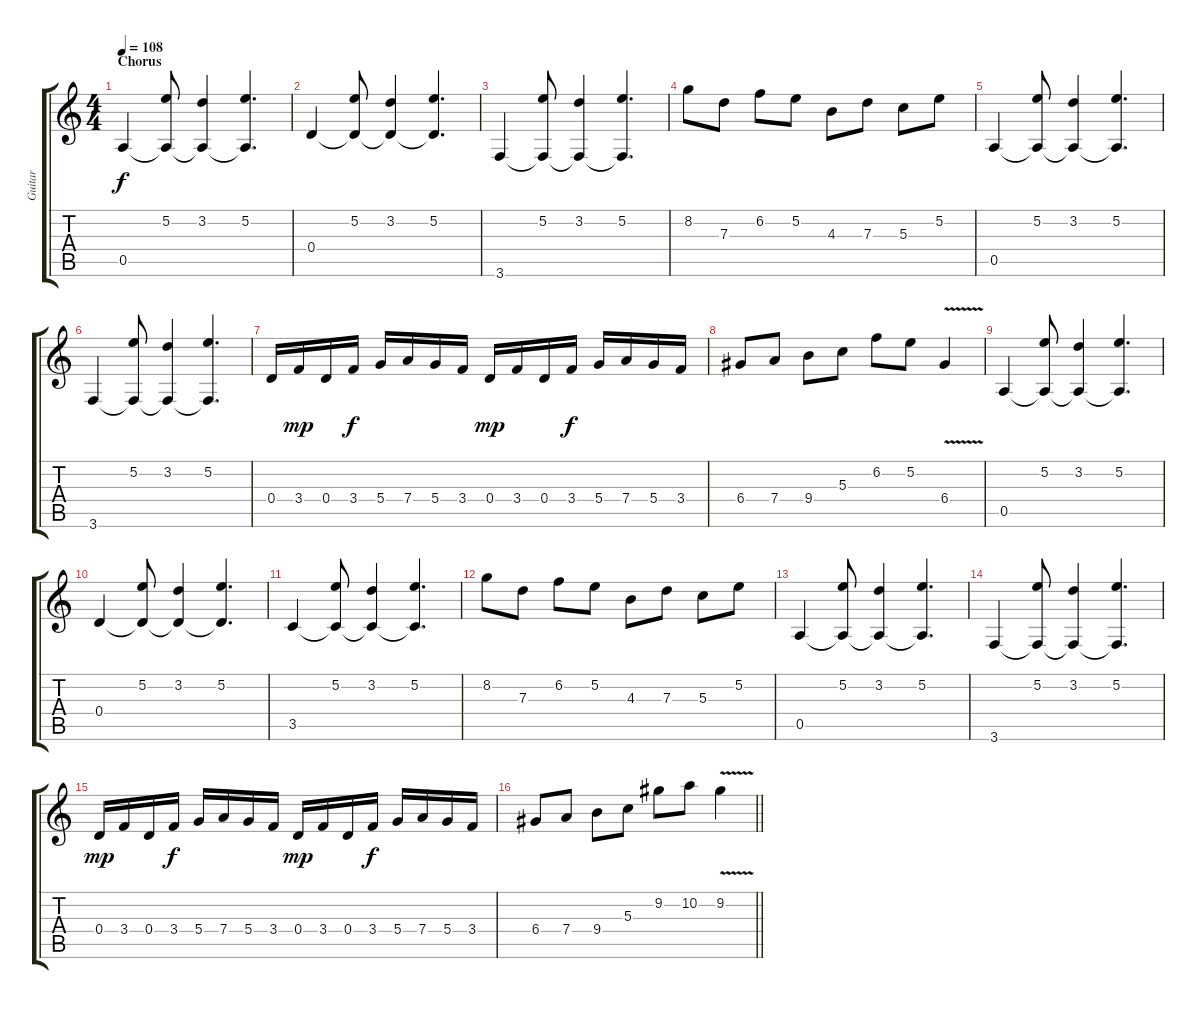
\track ("Guitar" "Guitar") {instrument distortionguitar}
\staff {score tabs}
\tuning (E4 B3 G3 D3 A2 D2) {hide}
\ts (4 4)
\section ("" "Chorus")
\tempo 108
\clef g2
\ks c
0.5.4{dy f} (5.2 0.5{t}).8 (3.2 0.5{t}).4 (5.2 0.5{t}).4{d} |
0.4.4 (5.2 0.4{t}).8 (3.2 0.4{t}).4 (5.2 0.4{t}).4{d} |
3.6.4 (5.2 3.6{t}).8 (3.2 3.6{t}).4 (5.2 3.6{t}).4{d} |
8.2.8 7.3.8 6.2.8 5.2.8 4.3.8 7.3.8 5.3.8 5.2.8 |
0.5.4 (5.2 0.5{t}).8 (3.2 0.5{t}).4 (5.2 0.5{t}).4{d} |
3.6.4 (5.2 3.6{t}).8 (3.2 3.6{t}).4 (5.2 3.6{t}).4{d} |
0.4.16 3.4.16{dy mp} 0.4.16 3.4.16{dy f} 5.4.16 7.4.16 5.4.16 3.4.16 0.4.16{dy mp} 3.4.16 0.4.16 3.4.16{dy f} 5.4.16 7.4.16 5.4.16 3.4.16 |
6.4.8 7.4.8 9.4.8 5.3.8 6.2.8 5.2.8 6.4{v}.4 |
0.5.4 (5.2 0.5{t}).8 (3.2 0.5{t}).4 (5.2 0.5{t}).4{d} |
0.4.4 (5.2 0.4{t}).8 (3.2 0.4{t}).4 (5.2 0.4{t}).4{d} |
3.5.4 (5.2 3.5{t}).8 (3.2 3.5{t}).4 (5.2 3.5{t}).4{d} |
8.2.8 7.3.8 6.2.8 5.2.8 4.3.8 7.3.8 5.3.8 5.2.8 |
0.5.4 (5.2 0.5{t}).8 (3.2 0.5{t}).4 (5.2 0.5{t}).4{d} |
3.6.4 (5.2 3.6{t}).8 (3.2 3.6{t}).4 (5.2 3.6{t}).4{d} |
0.4.16{dy mp} 3.4.16 0.4.16 3.4.16{dy f} 5.4.16 7.4.16 5.4.16 3.4.16 0.4.16{dy mp} 3.4.16 0.4.16 3.4.16{dy f} 5.4.16 7.4.16 5.4.16 3.4.16 |
\barLineRight lightlight
6.4.8 7.4.8 9.4.8 5.3.8 9.2.8 10.2.8 9.2{v}.4
